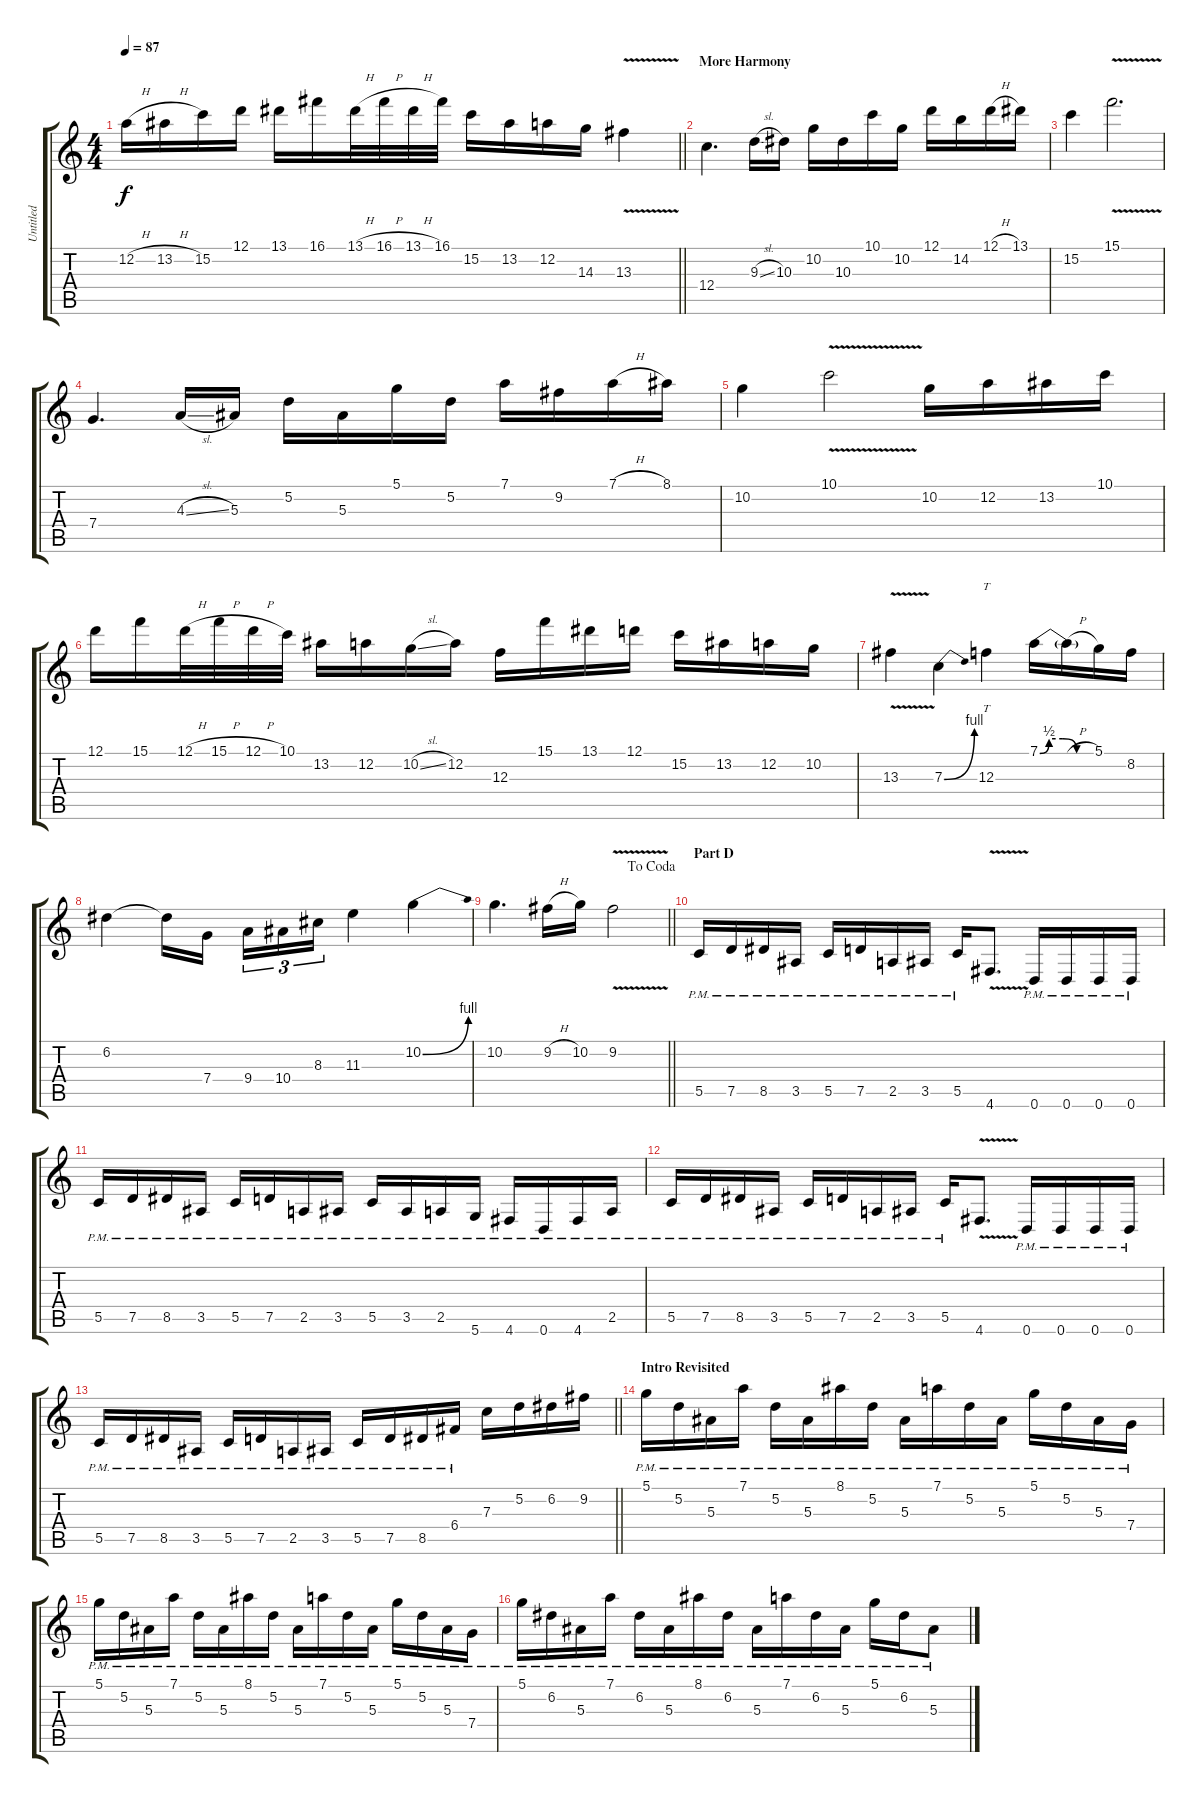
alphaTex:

\track ("Untitled" "Untitled") {instrument distortionguitar}
\staff {score tabs}
\tuning (D4 A3 F3 C3 G2 D2) {hide}
\ts (4 4)
\tempo 87
\clef g2
\barLineRight lightlight
\ks c
12.2{h}.16{dy f} 13.2{h}.16 15.2.16 12.1.16 13.1.16 16.1.16 13.1{h}.32 16.1{h}.32 13.1{h}.32 16.1.32 15.2.16 13.2.16 12.2.16 14.3.16 13.3{v}.4 |
\section ("" "More Harmony")
12.4.4{d} 9.3{sl}.16 10.3.16 10.2.16 10.3.16 10.1.16 10.2.16 12.1.16 14.2.16 12.1{h}.16 13.1.16 |
15.2.4 15.1{v}.2{d} |
7.4.4{d} 4.3{sl}.16 5.3.16 5.2.16 5.3.16 5.1.16 5.2.16 7.1.16 9.2.16 7.1{h}.16 8.1.16 |
10.2.4 10.1{v}.2 10.2.16 12.2.16 13.2.16 10.1.16 |
12.1.16 15.1.16 12.1{h}.32 15.1{h}.32 12.1{h}.32 10.1.32 13.2.16 12.2.16 10.2{sl}.16 12.2.16 12.3.16 15.1.16 13.1.16 12.1.16 15.2.16 13.2.16 12.2.16 10.2.16 |
13.3{v}.4 7.3{be (bend 0 0 60 4)}.4 12.3.4{tt} 7.1{be (custom 0 0 10 2 25 2 40 0 60 0)}.16 7.1{h t}.16 5.1.16 8.2.16 |
6.2.4 6.2{t}.16 7.4.16{beam splitsecondary} 9.4.16{tu (3 2)} 10.4.16{tu (3 2)} 8.3.16{tu (3 2)} 11.3.4 10.2{be (bend 0 0 60 4)}.4 |
\jump dacoda
\barLineRight lightlight
10.2.4{d} 9.2{h}.16 10.2.16 9.2{v}.2 |
\section ("" "Part D")
5.5{pm}.16 7.5{pm}.16 8.5{pm}.16 3.5{pm}.16 5.5{pm}.16 7.5{pm}.16 2.5{pm}.16 3.5{pm}.16 5.5{pm}.16 4.6{v}.8{d} 0.6{pm}.16 0.6{pm}.16 0.6{pm}.16 0.6{pm}.16 |
5.5{pm}.16 7.5{pm}.16 8.5{pm}.16 3.5{pm}.16 5.5{pm}.16 7.5{pm}.16 2.5{pm}.16 3.5{pm}.16 5.5{pm}.16 3.5{pm}.16 2.5{pm}.16 5.6{pm}.16 4.6{pm}.16 0.6{pm}.16 4.6{pm}.16 2.5{pm}.16 |
5.5{pm}.16 7.5{pm}.16 8.5{pm}.16 3.5{pm}.16 5.5{pm}.16 7.5{pm}.16 2.5{pm}.16 3.5{pm}.16 5.5{pm}.16 4.6{v}.8{d} 0.6{pm}.16 0.6{pm}.16 0.6{pm}.16 0.6{pm}.16 |
\barLineRight lightlight
5.5{pm}.16 7.5{pm}.16 8.5{pm}.16 3.5{pm}.16 5.5{pm}.16 7.5{pm}.16 2.5{pm}.16 3.5{pm}.16 5.5{pm}.16 7.5{pm}.16 8.5{pm}.16 6.4{pm}.16 7.3.16 5.2.16 6.2.16 9.2.16 |
\section ("" "Intro Revisited")
5.1{pm}.16 5.2{pm}.16 5.3{pm}.16 7.1{pm}.16 5.2{pm}.16 5.3{pm}.16 8.1{pm}.16 5.2{pm}.16 5.3{pm}.16 7.1{pm}.16 5.2{pm}.16 5.3{pm}.16 5.1{pm}.16 5.2{pm}.16 5.3{pm}.16 7.4{pm}.16 |
5.1{pm}.16 5.2{pm}.16 5.3{pm}.16 7.1{pm}.16 5.2{pm}.16 5.3{pm}.16 8.1{pm}.16 5.2{pm}.16 5.3{pm}.16 7.1{pm}.16 5.2{pm}.16 5.3{pm}.16 5.1{pm}.16 5.2{pm}.16 5.3{pm}.16 7.4{pm}.16 |
5.1{pm}.16 6.2{pm}.16 5.3{pm}.16 7.1{pm}.16 6.2{pm}.16 5.3{pm}.16 8.1{pm}.16 6.2{pm}.16 5.3{pm}.16 7.1{pm}.16 6.2{pm}.16 5.3{pm}.16 5.1{pm}.16 6.2{pm}.16 5.3{pm}.8
